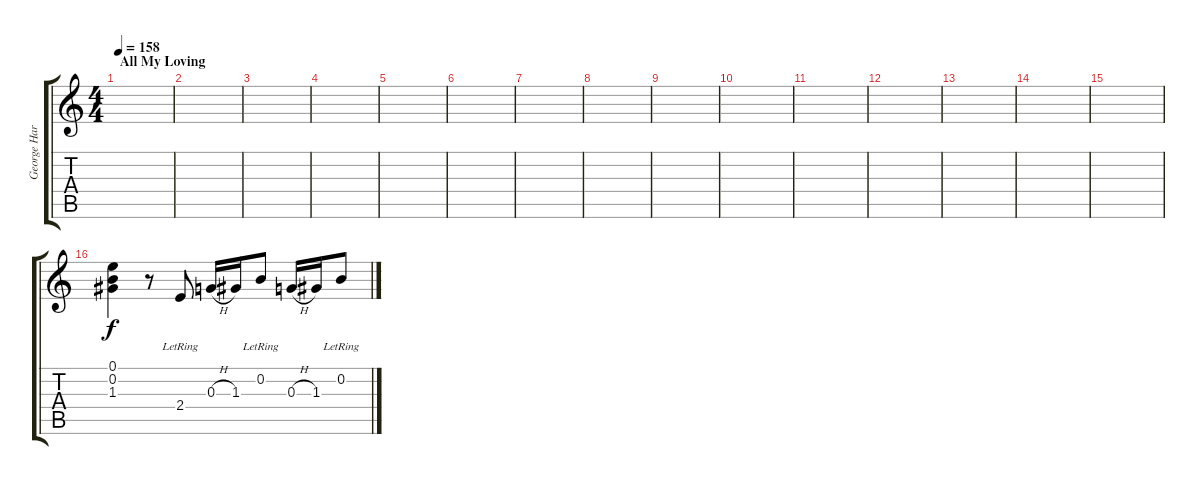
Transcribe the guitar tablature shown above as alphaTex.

\track ("George Harrison" "George Har") {instrument electricguitarjazz}
\staff {score tabs}
\tuning (E4 B3 G3 D3 A2 E2) {hide}
\ts (4 4)
\section ("" "All My Loving")
\tempo 158
\clef g2
\ks c
|
|
|
|
|
|
|
|
|
|
|
|
|
|
|
(0.1 0.2 1.3).4 r.8 2.4{lr}.8 0.3{h}.16 1.3.16 0.2{lr}.8 0.3{h}.16 1.3.16 0.2{lr}.8
